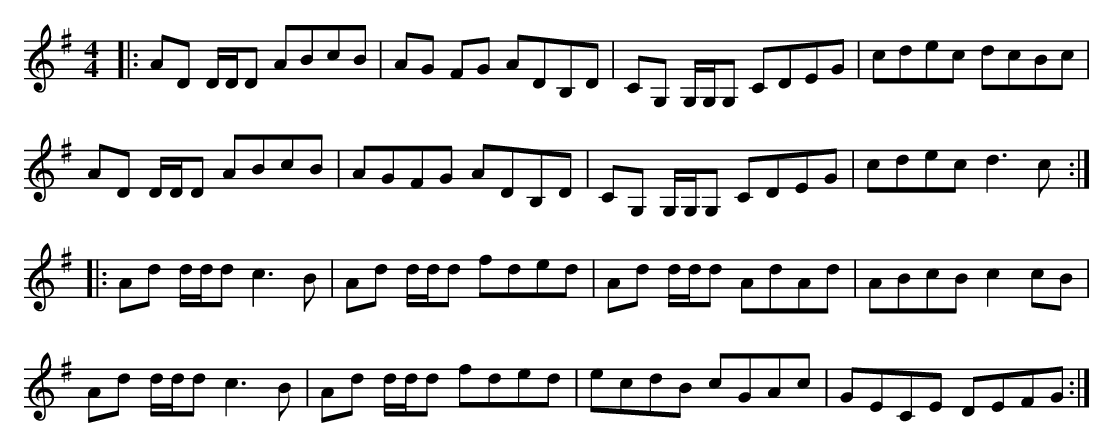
X:1
M:4/4
K:Dmix
|:AD D/D/D ABcB|AG FG ADB,D|CG, G,/G,/G, CDEG|cdec dcBc|
AD D/D/D ABcB|AGFG ADB,D|CG, G,/G,/G, CDEG|cdec d3c:|
|:Ad d/d/d c3B|Ad d/d/d fded|Ad d/d/d AdAd|ABcB c2cB|
Ad d/d/d c3B|Ad d/d/d fded|ecdB cGAc|GECE DEFG:|
